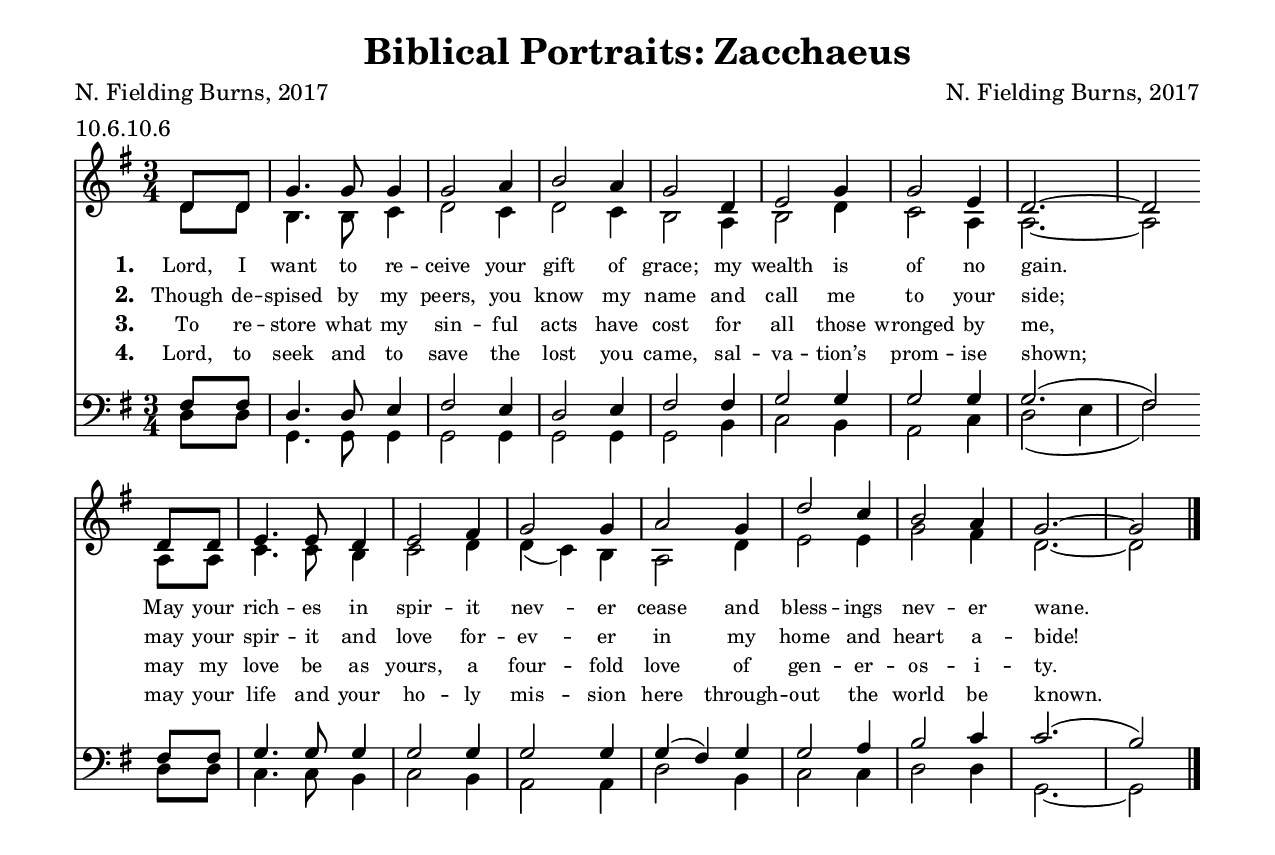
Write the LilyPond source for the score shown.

\include "hymn.ily"

\header
{
  title = "Biblical Portraits: Zacchaeus"
  poet = "N. Fielding Burns, 2017"
  composer = "N. Fielding Burns, 2017"
  tune = "Sycamore"
  meter = "10.6.10.6"
}

global =
{
  \time 3/4
  \key g \major
}

stanzas = <<
  \new Lyrics \lyricsto "sopranos" {
    \set stanza = "1. "

    Lord, I want to re -- ceive your gift of grace;
    my wealth is of no gain.
    May your rich -- es in spir -- it nev -- er cease
    and bless -- ings nev -- er wane.
  }

  \new Lyrics \lyricsto "sopranos" {
    \set stanza = "2. "

    Though de -- spised by my peers, you know my name
    and call me to your side;
    may your spir -- it and love for -- ev -- er in
    my home and heart a -- bide!
  }

  \new Lyrics \lyricsto "sopranos" {
    \set stanza = "3. "

    To re -- store what my sin -- ful acts have cost
    for all those wronged by me,
    may my love be as yours, a four -- fold love
    of gen -- er -- os -- i -- ty.
  }

  \new Lyrics \lyricsto "sopranos" {
    \set stanza = "4. "

    Lord, to seek and to save the lost you came,
    sal -- va -- tion’s prom -- ise shown;
    may your life and your ho -- ly mis -- sion here
    through -- out the world be known.
  }
>>

soprano = \relative c' {
  \partial 4

  d8 d
  g4. g8 g4
  g2 a4
  b2 a4
  g2

  d4
  e2 g4
  g2 e4
  d2.~ d2

  \linebreak

  d8 d
  e4. e8 d4
  e2 fis4
  g2 g4
  a2

  g4
  d'2 c4
  b2 a4
  g2.~ g2

  \bar "|."
}

alto = \relative c' {
  d8 d
  b4. b8 c4
  d2 c4
  d2 c4
  b2

  a4
  b2 d4
  c2 a4
  a2.~ a2

  a8 a
  c4. c8 b4
  c2 d4
  d( c) b
  a2

  d4
  e2 e4
  g2 fis4
  d2.~ d2
}

tenor = \relative c {
  fis8 fis
  d4. d8 e4
  fis2 e4
  d2 e4
  fis2

  fis4
  g2 g4
  g2 g4
  g2.( fis2)

  fis8 fis
  g4. g8 g4
  g2 g4
  g2 g4
  g4( fis4)

  g4
  g2 a4
  b2 c4
  c2.( b2)
}

bass = \relative c {
  d8 d
  g,4. g8 g4
  g2 g4
  g2 g4
  g2

  b4
  c2 b4
  a2 c4
  d2( e4 fis2)

  d8 d
  c4. c8 b4
  c2 b4
  a2 a4
  d2

  b4
  c2 c4
  d2 d4
  g,2.~ g2
}

\include "hymn-template.ily"
